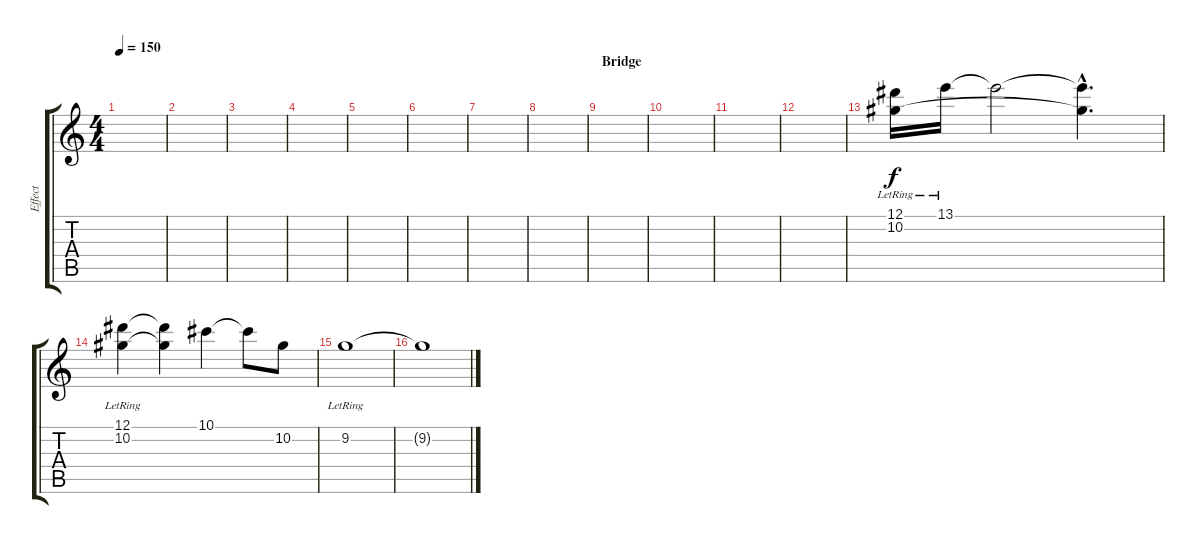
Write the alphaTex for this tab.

\track ("Effect" "Effect") {instrument overdrivenguitar}
\staff {score tabs}
\tuning (Eb4 Bb3 Gb3 Db3 Ab2 Db2) {hide}
\ts (4 4)
\tempo 150
\clef g2
\ks c
|
|
|
|
|
|
|
|
\section ("" "Bridge")
|
|
|
|
(12.1{lr} 10.2{lr}).16 13.1{lr}.16 13.1{t}.2 (13.1{hac t} 10.2{hac t}).4{d} |
(12.1{lr} 10.2{lr}).4 (12.1{t} 10.2{t}).4 10.1.4 10.1{t}.8 10.2.8 |
9.2{lr}.1 |
9.2{t}.1
